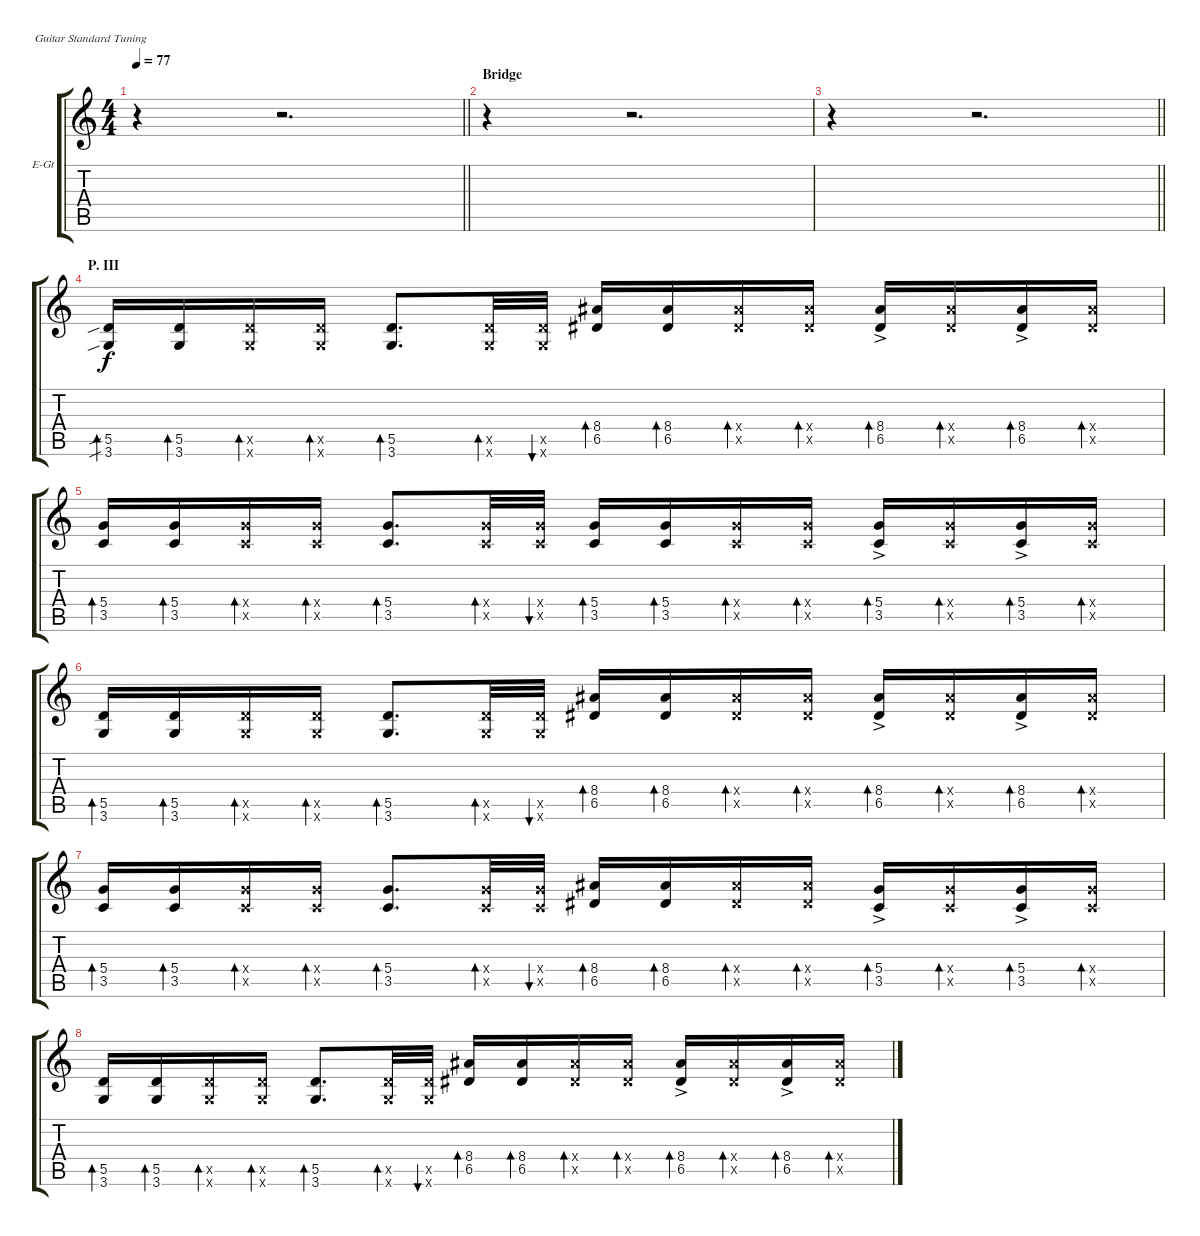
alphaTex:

\bracketExtendMode groupsimilarinstruments
\firstSystemTrackNameOrientation horizontal
\otherSystemsTrackNameOrientation horizontal
\track ("Rhytm Guitar (Right)" "E-Gt") {instrument distortionguitar}
\staff {score tabs}
\tuning (E4 B3 G3 D3 A2 E2)
\ts (4 4)
\tempo 77
\clef g2
\barLineRight lightlight
\ks c
r.4{dy f} r.2{d} |
\section ("" "Bridge")
r.4 r.2{d} |
\barLineRight lightlight
r.4 r.2{d} |
\section ("" "P. III")
(5.5{sib} 3.6{sib}).16{bd 30} (5.5 3.6).16{bd 30} (5.5{x} 3.6{x}).16{bd 30} (5.5{x} 3.6{x}).16{bd 30} (5.5 3.6).8{d bd 30} (5.5{x} 3.6{x}).32{bd 30} (5.5{x} 3.6{x}).32{bu 30} (8.4 6.5).16{bd 30} (8.4 6.5).16{bd 30} (8.4{x} 6.5{x}).16{bd 30} (8.4{x} 6.5{x}).16{bd 30} (8.4{ac} 6.5{ac}).16{bd 30} (8.4{x} 6.5{x}).16{bd 30} (8.4{ac} 6.5{ac}).16{bd 30} (8.4{x} 6.5{x}).16{bd 30} |
(5.4 3.5).16{bd 30} (5.4 3.5).16{bd 30} (5.4{x} 3.5{x}).16{bd 30} (5.4{x} 3.5{x}).16{bd 30} (5.4 3.5).8{d bd 30} (5.4{x} 3.5{x}).32{bd 30} (5.4{x} 3.5{x}).32{bu 30} (5.4 3.5).16{bd 30} (5.4 3.5).16{bd 30} (5.4{x} 3.5{x}).16{bd 30} (5.4{x} 3.5{x}).16{bd 30} (5.4{ac} 3.5{ac}).16{bd 30} (5.4{x} 3.5{x}).16{bd 30} (5.4{ac} 3.5{ac}).16{bd 30} (5.4{x} 3.5{x}).16{bd 30} |
(5.5 3.6).16{bd 30} (5.5 3.6).16{bd 30} (5.5{x} 3.6{x}).16{bd 30} (5.5{x} 3.6{x}).16{bd 30} (5.5 3.6).8{d bd 30} (5.5{x} 3.6{x}).32{bd 30} (5.5{x} 3.6{x}).32{bu 30} (8.4 6.5).16{bd 30} (8.4 6.5).16{bd 30} (8.4{x} 6.5{x}).16{bd 30} (8.4{x} 6.5{x}).16{bd 30} (8.4{ac} 6.5{ac}).16{bd 30} (8.4{x} 6.5{x}).16{bd 30} (8.4{ac} 6.5{ac}).16{bd 30} (8.4{x} 6.5{x}).16{bd 30} |
(5.4 3.5).16{bd 30} (5.4 3.5).16{bd 30} (5.4{x} 3.5{x}).16{bd 30} (5.4{x} 3.5{x}).16{bd 30} (5.4 3.5).8{d bd 30} (5.4{x} 3.5{x}).32{bd 30} (5.4{x} 3.5{x}).32{bu 30} (8.4 6.5).16{bd 30} (8.4 6.5).16{bd 30} (8.4{x} 6.5{x}).16{bd 30} (8.4{x} 6.5{x}).16{bd 30} (5.4{ac} 3.5{ac}).16{bd 30} (5.4{x} 3.5{x}).16{bd 30} (5.4{ac} 3.5{ac}).16{bd 30} (5.4{x} 3.5{x}).16{bd 30} |
(5.5 3.6).16{bd 30} (5.5 3.6).16{bd 30} (5.5{x} 3.6{x}).16{bd 30} (5.5{x} 3.6{x}).16{bd 30} (5.5 3.6).8{d bd 30} (5.5{x} 3.6{x}).32{bd 30} (5.5{x} 3.6{x}).32{bu 30} (8.4 6.5).16{bd 30} (8.4 6.5).16{bd 30} (8.4{x} 6.5{x}).16{bd 30} (8.4{x} 6.5{x}).16{bd 30} (8.4{ac} 6.5{ac}).16{bd 30} (8.4{x} 6.5{x}).16{bd 30} (8.4{ac} 6.5{ac}).16{bd 30} (8.4{x} 6.5{x}).16{bd 30}
